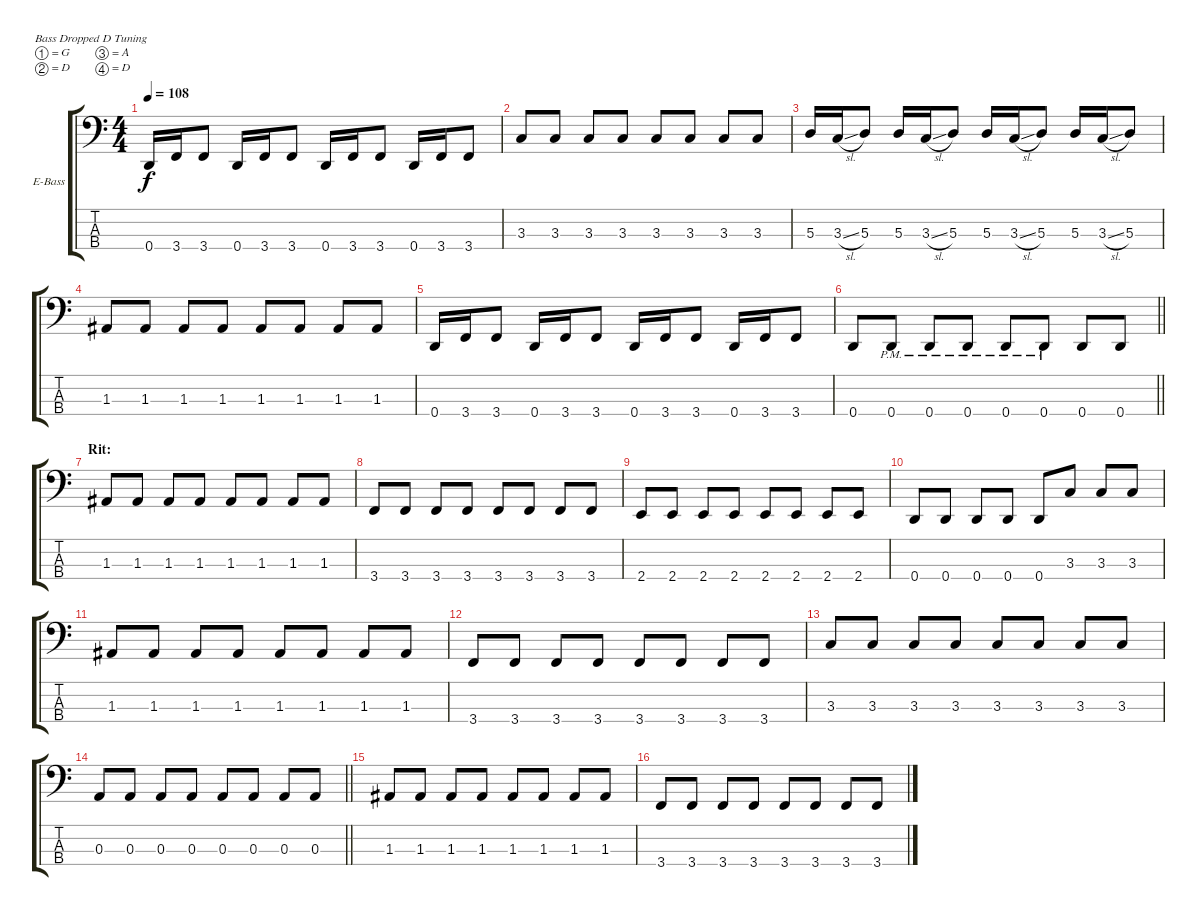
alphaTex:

\bracketExtendMode groupsimilarinstruments
\firstSystemTrackNameOrientation horizontal
\otherSystemsTrackNameOrientation horizontal
\track ("Basso" "E-Bass") {instrument electricbassfinger}
\staff {score tabs}
\tuning (G2 D2 A1 D1)
\ts (4 4)
\tempo 108
\clef f4
\ks c
0.4.16{dy f} 3.4.16 3.4.8 0.4.16 3.4.16 3.4.8 0.4.16 3.4.16 3.4.8 0.4.16 3.4.16 3.4.8 |
3.3.8 3.3.8 3.3.8 3.3.8 3.3.8 3.3.8 3.3.8 3.3.8 |
5.3.16 3.3{sl}.16 5.3.8 5.3.16 3.3{sl}.16 5.3.8 5.3.16 3.3{sl}.16 5.3.8 5.3.16 3.3{sl}.16 5.3.8 |
1.3.8 1.3.8 1.3.8 1.3.8 1.3.8 1.3.8 1.3.8 1.3.8 |
0.4.16 3.4.16 3.4.8 0.4.16 3.4.16 3.4.8 0.4.16 3.4.16 3.4.8 0.4.16 3.4.16 3.4.8 |
\barLineRight lightlight
0.4.8 0.4{pm}.8 0.4{pm}.8 0.4{pm}.8 0.4{pm}.8 0.4{pm}.8 0.4.8 0.4.8 |
\section ("" "Rit:")
1.3.8 1.3.8 1.3.8 1.3.8 1.3.8 1.3.8 1.3.8 1.3.8 |
3.4.8 3.4.8 3.4.8 3.4.8 3.4.8 3.4.8 3.4.8 3.4.8 |
2.4.8 2.4.8 2.4.8 2.4.8 2.4.8 2.4.8 2.4.8 2.4.8 |
0.4.8 0.4.8 0.4.8 0.4.8 0.4.8 3.3.8 3.3.8 3.3.8 |
1.3.8 1.3.8 1.3.8 1.3.8 1.3.8 1.3.8 1.3.8 1.3.8 |
3.4.8 3.4.8 3.4.8 3.4.8 3.4.8 3.4.8 3.4.8 3.4.8 |
3.3.8 3.3.8 3.3.8 3.3.8 3.3.8 3.3.8 3.3.8 3.3.8 |
\barLineRight lightlight
0.3.8 0.3.8 0.3.8 0.3.8 0.3.8 0.3.8 0.3.8 0.3.8 |
1.3.8 1.3.8 1.3.8 1.3.8 1.3.8 1.3.8 1.3.8 1.3.8 |
3.4.8 3.4.8 3.4.8 3.4.8 3.4.8 3.4.8 3.4.8 3.4.8
